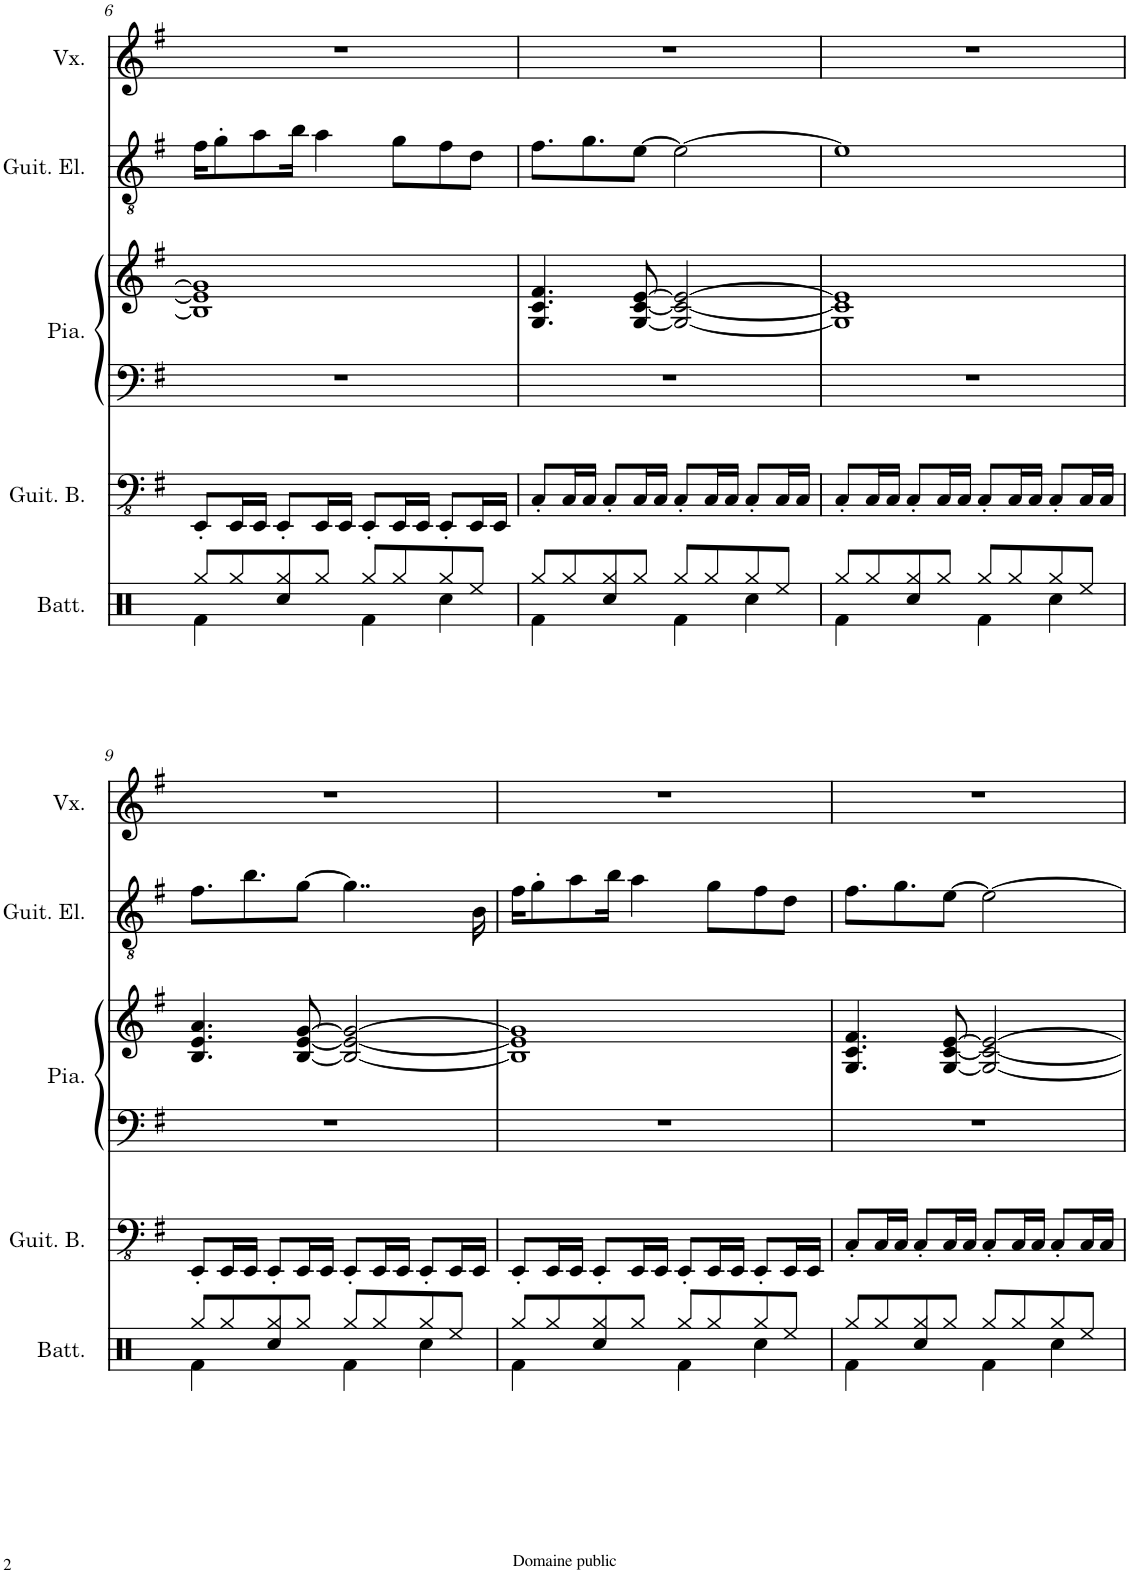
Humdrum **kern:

**kern	**kern	**kern	**kern	**kern	**kern
*part5	*part4	*part3	*part3	*part2	*part1
*staff6	*staff5	*staff4	*staff3	*staff2	*staff1
*I"Batterie	*I"Guitare basse	*I"Piano	*	*I"Guitare électrique	*I"Voix
*I'Batt.	*I'Guit. B.	*I'Pia.	*	*I'Guit. El.	*I'Vx.
!!LO:PB:g=z
*clefX	*clefFv4	*clefF4	*clefG2	*clefGv2	*clefG2
*k[]	*k[f#]	*k[f#]	*k[f#]	*k[f#]	*k[f#]
*M4/4	*M4/4	*M4/4	*M4/4	*M4/4	*M4/4
=6	=6	=6	=6	=6	=6
*^	*	*	*	*	*
8Rgg/L	4Rf\	8EEE'/L	1r	1B] 1e] 1g]	16f#\KL	1r
.	.	.	.	.	8g'\	.
8Rgg/	.	16EEE/L	.	.	.	.
.	.	16EEE/JJ	.	.	8a\	.
8Rgg/	4Rcc/	8EEE'/L	.	.	.	.
.	.	.	.	.	16b\Jk	.
8Rgg/J	.	16EEE/L	.	.	4a\	.
.	.	16EEE/JJ	.	.	.	.
8Rgg/L	4Rf\	8EEE'/L	.	.	.	.
8Rgg/	.	16EEE/L	.	.	8g\L	.
.	.	16EEE/JJ	.	.	.	.
8Rgg/	4Rcc\	8EEE'/L	.	.	8f#\	.
8Ree/J	.	16EEE/L	.	.	8d\J	.
.	.	16EEE/JJ	.	.	.	.
=7	=7	=7	=7	=7	=7	=7
8Rgg/L	4Rf\	8CC'/L	1r	4.G/ 4.c/ 4.f#/	8.f#\L	1r
8Rgg/	.	16CC/L	.	.	.	.
.	.	16CC/JJ	.	.	8.g\	.
8Rgg/	4Rcc/	8CC'/L	.	.	.	.
8Rgg/J	.	16CC/L	.	[8G/ [8c/ [8e/	[8e\J	.
.	.	16CC/JJ	.	.	.	.
8Rgg/L	4Rf\	8CC'/L	.	2G/_ 2c/_ 2e/_	2e\_	.
8Rgg/	.	16CC/L	.	.	.	.
.	.	16CC/JJ	.	.	.	.
8Rgg/	4Rcc\	8CC'/L	.	.	.	.
8Ree/J	.	16CC/L	.	.	.	.
.	.	16CC/JJ	.	.	.	.
=8	=8	=8	=8	=8	=8	=8
8Rgg/L	4Rf\	8CC'/L	1r	1G] 1c] 1e]	1e]	1r
8Rgg/	.	16CC/L	.	.	.	.
.	.	16CC/JJ	.	.	.	.
8Rgg/	4Rcc/	8CC'/L	.	.	.	.
8Rgg/J	.	16CC/L	.	.	.	.
.	.	16CC/JJ	.	.	.	.
8Rgg/L	4Rf\	8CC'/L	.	.	.	.
8Rgg/	.	16CC/L	.	.	.	.
.	.	16CC/JJ	.	.	.	.
8Rgg/	4Rcc\	8CC'/L	.	.	.	.
8Ree/J	.	16CC/L	.	.	.	.
.	.	16CC/JJ	.	.	.	.
!!LO:LB:g=z
=9	=9	=9	=9	=9	=9	=9
8Rgg/L	4Rf\	8EEE'/L	1r	4.B/ 4.e/ 4.a/	8.f#\L	1r
8Rgg/	.	16EEE/L	.	.	.	.
.	.	16EEE/JJ	.	.	8.b\	.
8Rgg/	4Rcc/	8EEE'/L	.	.	.	.
8Rgg/J	.	16EEE/L	.	[8B/ [8e/ [8g/	[8g\J	.
.	.	16EEE/JJ	.	.	.	.
8Rgg/L	4Rf\	8EEE'/L	.	2B/_ 2e/_ 2g/_	4..g\]	.
8Rgg/	.	16EEE/L	.	.	.	.
.	.	16EEE/JJ	.	.	.	.
8Rgg/	4Rcc\	8EEE'/L	.	.	.	.
8Ree/J	.	16EEE/L	.	.	.	.
.	.	16EEE/JJ	.	.	16B\	.
=10	=10	=10	=10	=10	=10	=10
8Rgg/L	4Rf\	8EEE'/L	1r	1B] 1e] 1g]	16f#\KL	1r
.	.	.	.	.	8g'\	.
8Rgg/	.	16EEE/L	.	.	.	.
.	.	16EEE/JJ	.	.	8a\	.
8Rgg/	4Rcc/	8EEE'/L	.	.	.	.
.	.	.	.	.	16b\Jk	.
8Rgg/J	.	16EEE/L	.	.	4a\	.
.	.	16EEE/JJ	.	.	.	.
8Rgg/L	4Rf\	8EEE'/L	.	.	.	.
8Rgg/	.	16EEE/L	.	.	8g\L	.
.	.	16EEE/JJ	.	.	.	.
8Rgg/	4Rcc\	8EEE'/L	.	.	8f#\	.
8Ree/J	.	16EEE/L	.	.	8d\J	.
.	.	16EEE/JJ	.	.	.	.
=11	=11	=11	=11	=11	=11	=11
8Rgg/L	4Rf\	8CC'/L	1r	4.G/ 4.c/ 4.f#/	8.f#\L	1r
8Rgg/	.	16CC/L	.	.	.	.
.	.	16CC/JJ	.	.	8.g\	.
8Rgg/	4Rcc/	8CC'/L	.	.	.	.
8Rgg/J	.	16CC/L	.	[8G/ [8c/ [8e/	[8e\J	.
.	.	16CC/JJ	.	.	.	.
8Rgg/L	4Rf\	8CC'/L	.	2G/_ 2c/_ 2e/_	2e\_	.
8Rgg/	.	16CC/L	.	.	.	.
.	.	16CC/JJ	.	.	.	.
8Rgg/	4Rcc\	8CC'/L	.	.	.	.
8Ree/J	.	16CC/L	.	.	.	.
.	.	16CC/JJ	.	.	.	.
*v	*v	*	*	*	*	*
=	=	=	=	=	=
*-	*-	*-	*-	*-	*-
